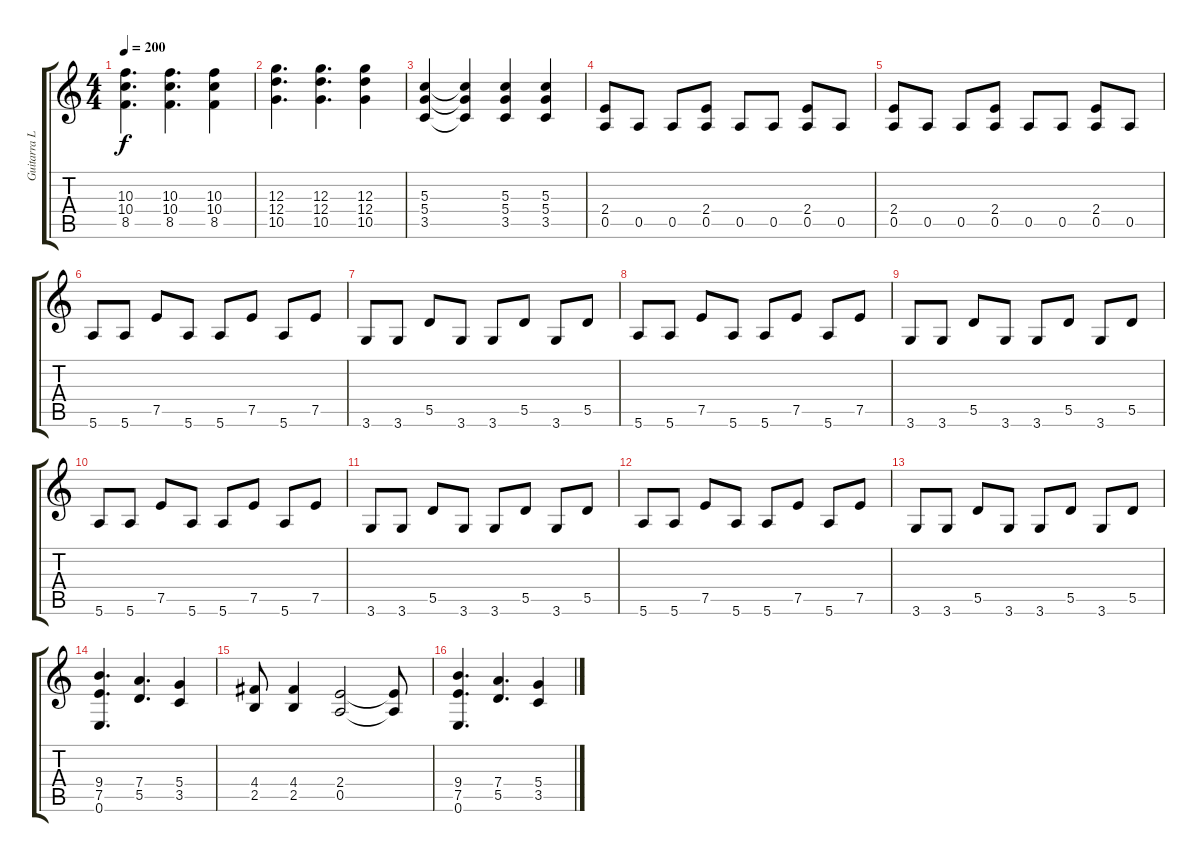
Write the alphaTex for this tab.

\track ("Guitarra Líder" "Guitarra L") {instrument distortionguitar}
\staff {score tabs}
\tuning (E4 B3 G3 D3 A2 E2) {hide}
\ts (4 4)
\tempo 200
\clef g2
\ks c
(10.3 10.4 8.5).4{d dy f} (10.3 10.4 8.5).4{d} (10.3 10.4 8.5).4 |
(12.3 12.4 10.5).4{d} (12.3 12.4 10.5).4{d} (12.3 12.4 10.5).4 |
(5.3 5.4 3.5).4 (5.3{t} 5.4{t} 3.5{t}).4 (5.3 5.4 3.5).4 (5.3 5.4 3.5).4 |
(2.4 0.5).8 0.5.8 0.5.8 (2.4 0.5).8 0.5.8 0.5.8 (2.4 0.5).8 0.5.8 |
(2.4 0.5).8 0.5.8 0.5.8 (2.4 0.5).8 0.5.8 0.5.8 (2.4 0.5).8 0.5.8 |
5.6.8 5.6.8 7.5.8 5.6.8 5.6.8 7.5.8 5.6.8 7.5.8 |
3.6.8 3.6.8 5.5.8 3.6.8 3.6.8 5.5.8 3.6.8 5.5.8 |
5.6.8 5.6.8 7.5.8 5.6.8 5.6.8 7.5.8 5.6.8 7.5.8 |
3.6.8 3.6.8 5.5.8 3.6.8 3.6.8 5.5.8 3.6.8 5.5.8 |
5.6.8 5.6.8 7.5.8 5.6.8 5.6.8 7.5.8 5.6.8 7.5.8 |
3.6.8 3.6.8 5.5.8 3.6.8 3.6.8 5.5.8 3.6.8 5.5.8 |
5.6.8 5.6.8 7.5.8 5.6.8 5.6.8 7.5.8 5.6.8 7.5.8 |
3.6.8 3.6.8 5.5.8 3.6.8 3.6.8 5.5.8 3.6.8 5.5.8 |
(9.4 7.5 0.6).4{d} (7.4 5.5).4{d} (5.4 3.5).4 |
(4.4 2.5).8 (4.4 2.5).4 (2.4 0.5).2 (2.4{t} 0.5{t}).8 |
(9.4 7.5 0.6).4{d} (7.4 5.5).4{d} (5.4 3.5).4
